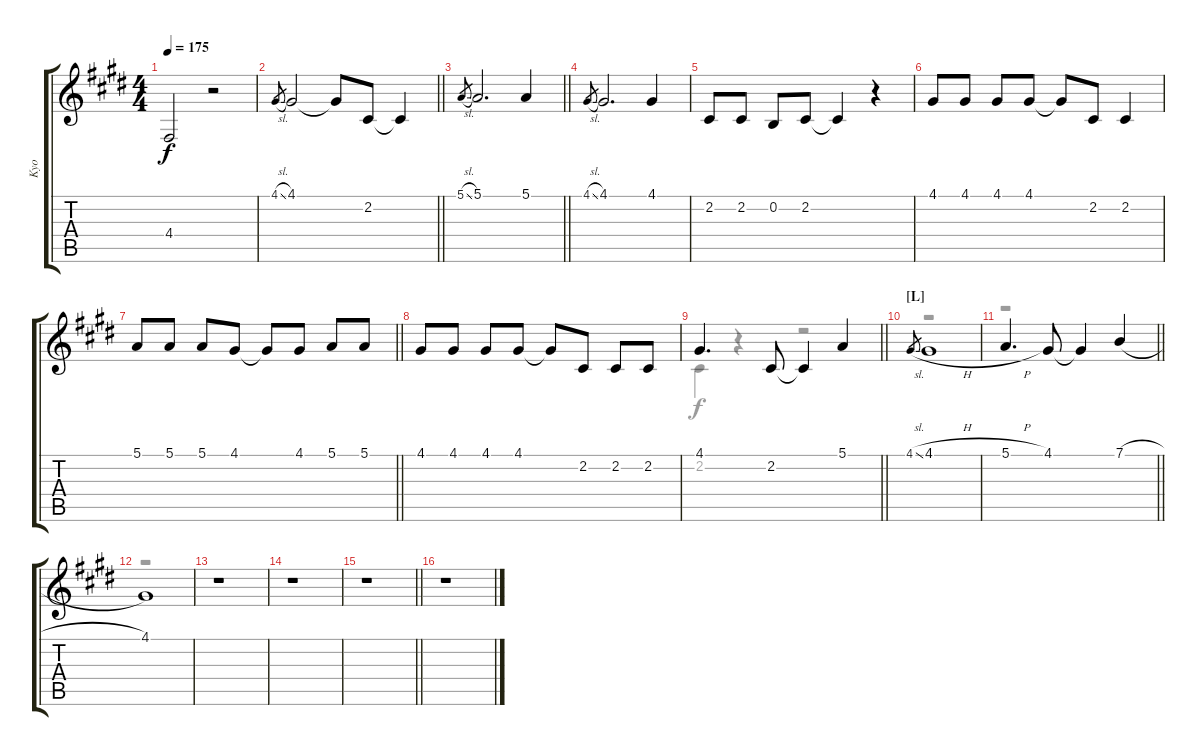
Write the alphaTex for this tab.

\track ("Kyo" "Kyo") {instrument synthbrass2}
\staff {score tabs}
\tuning (E4 B3 G3 D3 A2 E2) {hide}
\voice
\ts (4 4)
\tempo 175
\clef g2
\ks c#minor
4.4{t}.2{dy f} r.2 |
\barLineRight lightlight
4.1{sl}.8{gr} 4.1.2 4.1{t}.8 2.2.8 2.2{t}.4 |
\barLineRight lightlight
5.1{sl}.8{gr} 5.1.2{d} 5.1.4 |
4.1{sl}.8{gr} 4.1.2{d} 4.1.4 |
2.2.8 2.2.8 0.2.8 2.2.8 2.2{t}.4 r.4 |
4.1.8 4.1.8 4.1.8 4.1.8 4.1{t}.8 2.2.8 2.2.4 |
\barLineRight lightlight
5.1.8 5.1.8 5.1.8 4.1.8 4.1{t}.8 4.1.8 5.1.8 5.1.8 |
4.1.8 4.1.8 4.1.8 4.1.8 4.1{t}.8 2.2.8 2.2.8 2.2.8 |
\barLineRight lightlight
4.1.4{d} 2.2.8 2.2{t}.4 5.1.4 |
\section ("" "[L]")
4.1{sl}.8{gr} 4.1{h}.1 |
\barLineRight lightlight
5.1{h}.4{d} 4.1.8 4.1{t}.4 7.1{h}.4 |
4.1.1 |
r.1 |
r.1 |
\barLineRight lightlight
r.1 |
r.1
\voice
\clef g2
\ottava regular
\simile none
\ks c#minor
|
\barLineRight lightlight
|
\barLineRight lightlight
|
|
|
|
\barLineRight lightlight
|
|
\barLineRight lightlight
2.2.4 r.4 r.2 |
r.1 |
\barLineRight lightlight
r.1 |
r.1 |
|
|
\barLineRight lightlight
|
